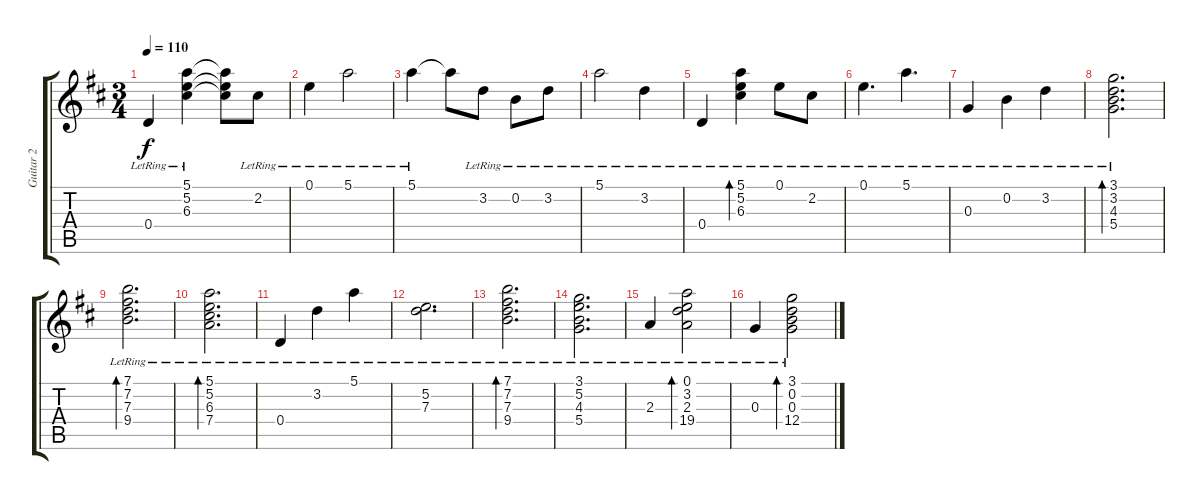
\track ("Guitar 2" "Guitar 2") {instrument acousticguitarsteel}
\staff {score tabs}
\tuning (E4 B3 G3 D3 A2 E2) {hide}
\ts (3 4)
\tempo 110
\clef g2
\ks d
0.4{lr}.4{dy f} (5.1{lr} 5.2{lr} 6.3{lr}).4 (5.1{t} 5.2{t} 6.3{t}).8 2.2{lr}.8 |
0.1{lr}.4 5.1{lr}.2 |
5.1{lr}.4 5.1{t}.8 3.2{lr}.8 0.2{lr}.8 3.2{lr}.8 |
5.1{lr}.2 3.2{lr}.4 |
0.4{lr}.4 (5.1{lr} 5.2{lr} 6.3{lr}).4{bd 240} 0.1{lr}.8 2.2{lr}.8 |
0.1{lr}.4{d} 5.1{lr}.4{d} |
0.3{lr}.4 0.2{lr}.4 3.2{lr}.4 |
(3.1{lr} 3.2{lr} 4.3{lr} 5.4{lr}).2{d bd 240} |
(7.1{lr} 7.2{lr} 7.3{lr} 9.4{lr}).2{d bd 240} |
(5.1{lr} 5.2{lr} 6.3{lr} 7.4{lr}).2{d bd 240} |
0.4{lr}.4 3.2{lr}.4 5.1{lr}.4 |
(5.2{lr} 7.3{lr}).2{d} |
(7.1{lr} 7.2{lr} 7.3{lr} 9.4{lr}).2{d bd 240} |
(3.1{lr} 5.2{lr} 4.3{lr} 5.4{lr}).2{d} |
2.3{lr}.4 (0.1{lr} 3.2{lr} 2.3{lr} 19.4{lr}).2{bd 240} |
0.3{lr}.4 (3.1{lr} 0.2{lr} 0.3{lr} 12.4{lr}).2{bd 240}
